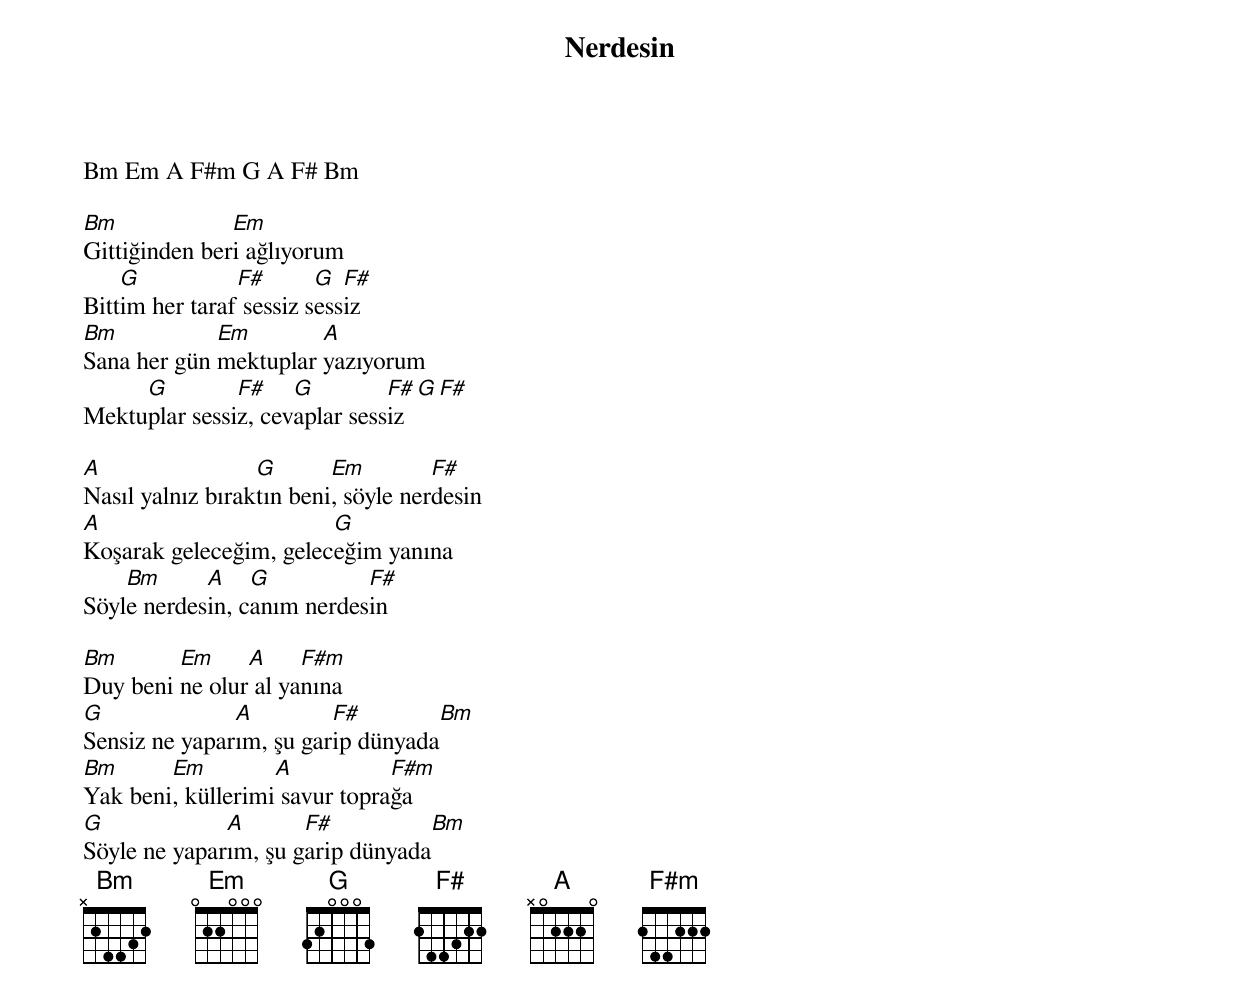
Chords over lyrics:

{title: Nerdesin}
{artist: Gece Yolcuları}

Bm Em A F#m G A F# Bm

Bm             Em
Gittiğinden beri ağlıyorum
    G           F#       G  F#
Bittim her taraf sessiz sessiz
Bm           Em        A
Sana her gün mektuplar yazıyorum
     G         F#    G         F#  G  F#
Mektuplar sessiz, cevaplar sessiz

A                 G       Em         F#
Nasıl yalnız bıraktın beni, söyle nerdesin
A                       G
Koşarak geleceğim, geleceğim yanına
    Bm      A    G          F#
Söyle nerdesin, canım nerdesin

Bm       Em     A     F#m
Duy beni ne olur al yanına
G              A         F#         Bm
Sensiz ne yaparım, şu garip dünyada
Bm      Em         A           F#m
Yak beni, küllerimi savur toprağa
G             A       F#            Bm
Söyle ne yaparım, şu garip dünyada
